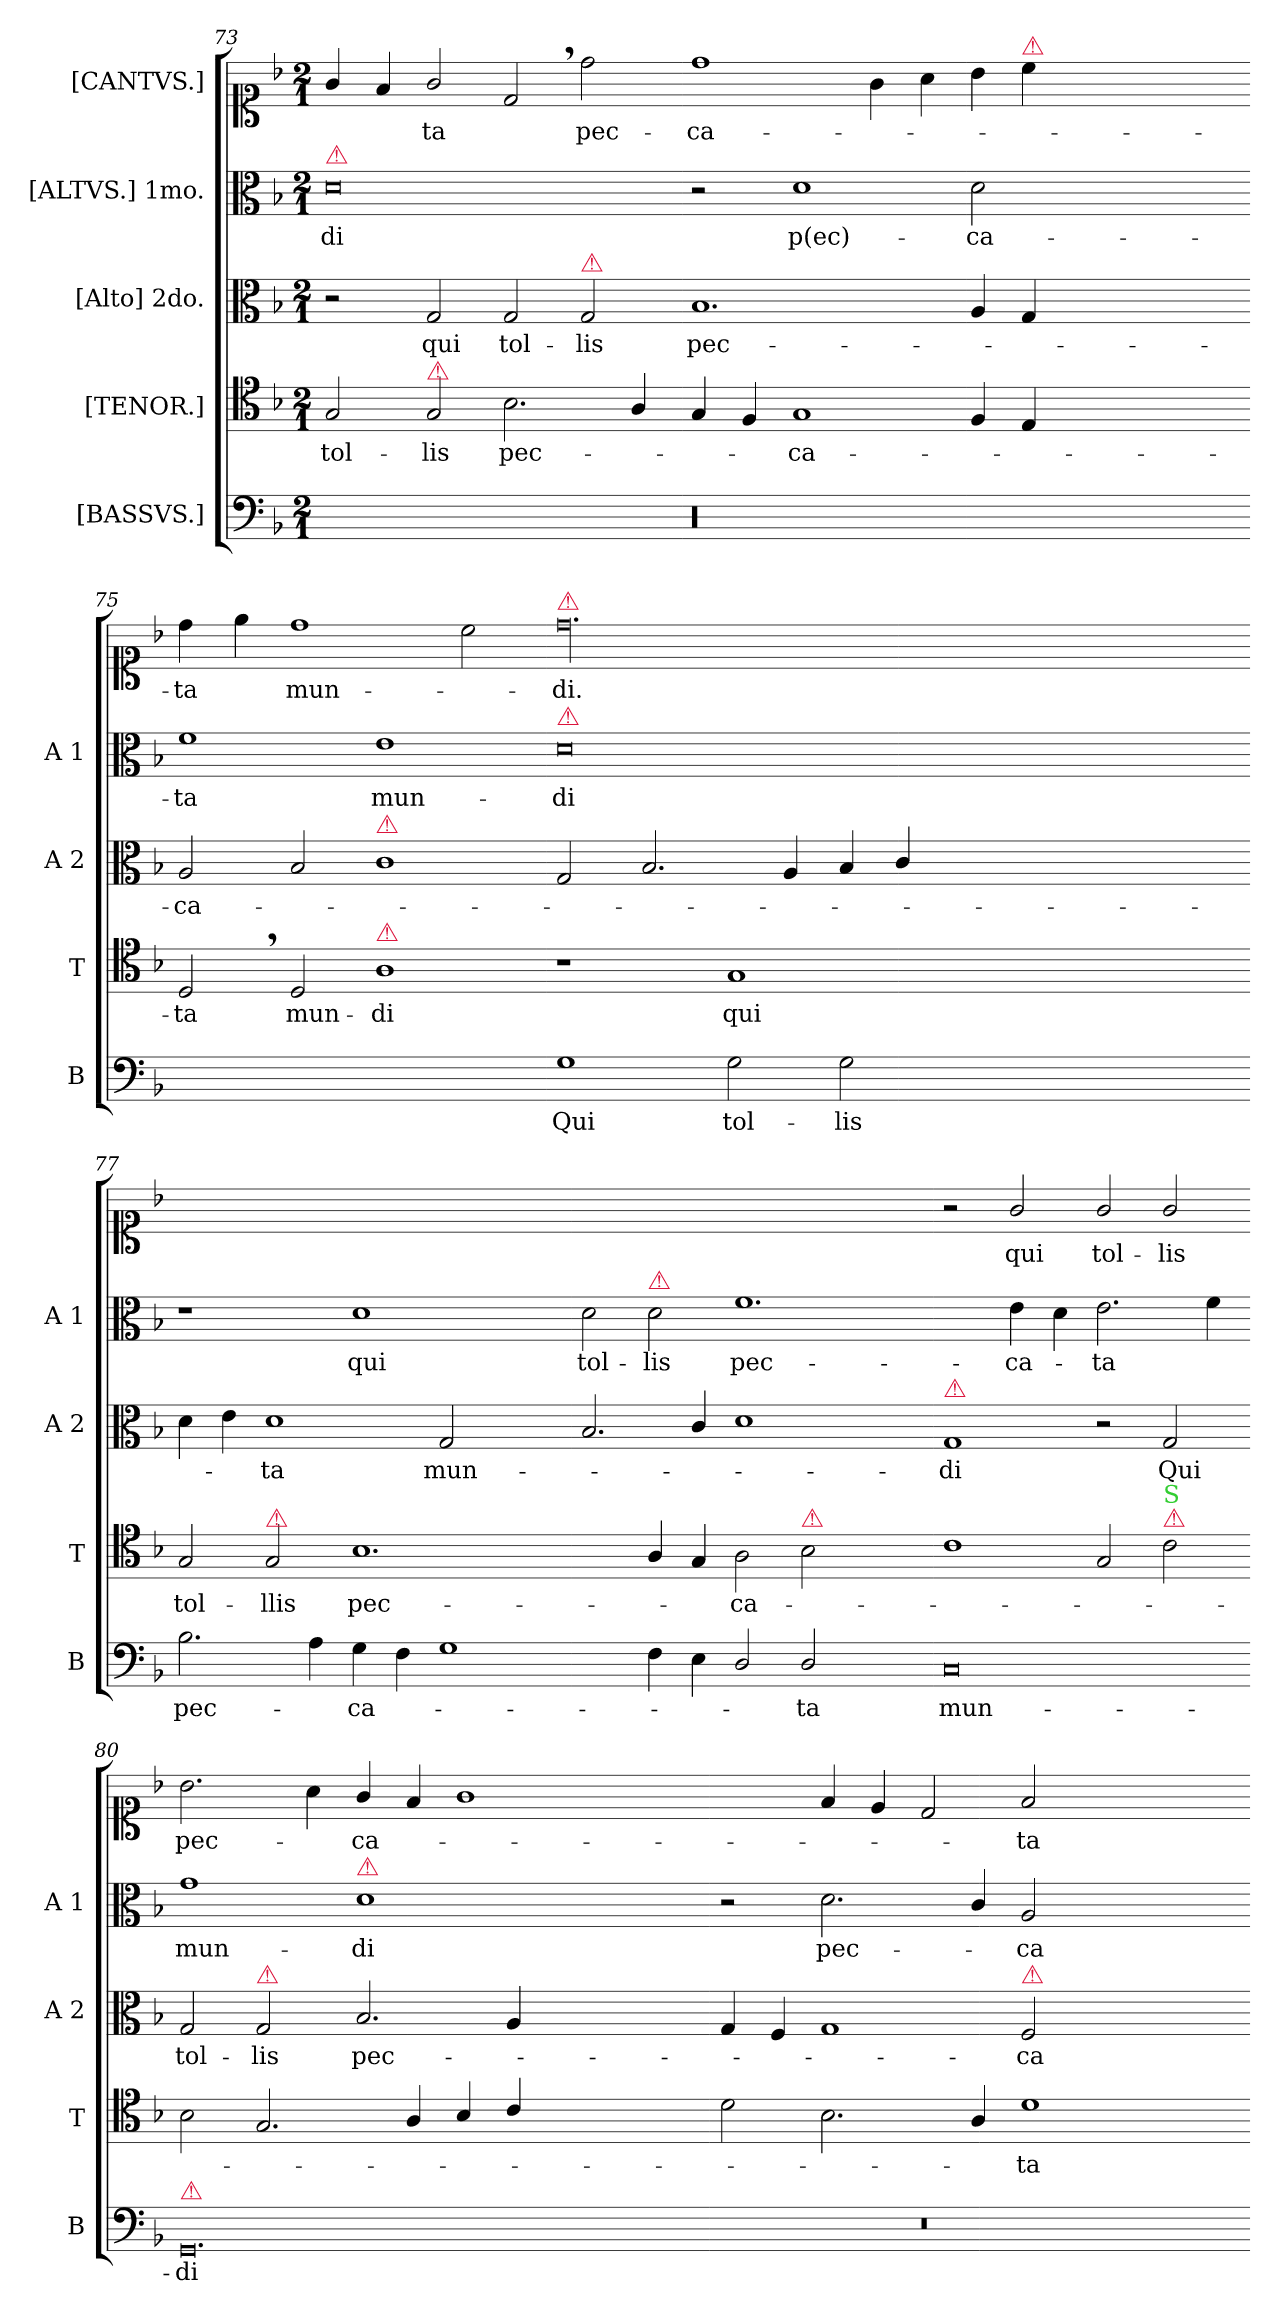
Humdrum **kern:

**kern	**text	**kern	**text	**kern	**text	**kern	**text	**kern	**text
*part5	*part5	*part4	*part4	*part3	*part3	*part2	*part2	*part1	*part1
*staff5	*staff5	*staff4	*staff4	*staff3	*staff3	*staff2	*staff2	*staff1	*staff1
*I"[BASSVS.]	*	*I"[TENOR.]	*	*I"[Alto] 2do.	*	*I"[ALTVS.] 1mo.	*	*I"[CANTVS.]	*
*I'B	*	*I'T	*	*I'A 2	*	*I'A 1	*	*	*
*clefF4	*	*clefC4	*	*clefC3	*	*clefC3	*	*clefC1	*
*k[b-]	*	*k[b-]	*	*k[b-]	*	*k[b-]	*	*k[b-]	*
*M2/1	*	*M2/1	*	*M2/1	*	*M2/1	*	*M2/1	*
=73	=73	=73	=73	=73	=73	=73	=73	=73	=73
!	!	!	!	!	!	!LO:TX:a:color=crimson:t=⚠	!	!	!
0ryy	.	2G/	tol-	2r	.	0d\	-di	4g/	.
.	.	.	.	.	.	.	.	4f/	.
!	!	!LO:TX:a:color=crimson:t=⚠	!	!	!	!	!	!	!
.	.	2G/	-lis	2G/	qui	.	.	2g/	-ta
.	.	2.B-\	pec-	2G/	tol-	.	.	2d,/	.
!	!	!	!	!LO:TX:a:color=crimson:t=⚠	!	!	!	!	!
.	.	.	.	2G/	-lis	.	.	2dd\	pec-
.	.	4A/	.	.	.	.	.	.	.
=74-	=74-	=74-	=74-	=74-	=74-	=74-	=74-	=74-	=74-
00r	.	4G/	.	1.B-/	pec-	2r	.	1dd\	-ca-
.	.	4F/	.	.	.	.	.	.	.
.	.	1G/	-ca-	.	.	1d\	p(ec)-	.	.
.	.	.	.	.	.	.	.	4g\	.
.	.	.	.	.	.	.	.	4a\	.
.	.	4F/	.	4A/	.	2d\	-ca-	4b-\	.
!	!	!	!	!	!	!	!	!LO:TX:a:color=crimson:t=⚠	!
.	.	4E/	.	4G/	.	.	.	4cc\	.
.	.	0ryy	.	0ryy	.	0ryy	.	0ryy	.
=75-	=75-	=75-	=75-	=75-	=75-	=75-	=75-	=75-	=75-
0ryy	.	2D,/	ta	2A/	-ca-	1f\	-ta	4dd\	-ta
.	.	.	.	.	.	.	.	4ee\	.
.	.	2D/	mun-	2B-/	.	.	.	1dd\	mun-
!	!	!	!	!LO:TX:a:color=crimson:t=⚠	!	!	!	!	!
!	!	!LO:TX:a:color=crimson:t=⚠	!	!	!	!	!	!	!
.	.	1A\	-di	1c\	.	1e\	mun-	.	.
.	.	.	.	.	.	.	.	2cc\	.
=76-	=76-	=76-	=76-	=76-	=76-	=76-	=76-	=76-	=76-
!	!	!	!	!	!	!	!	!LO:TX:a:color=crimson:t=⚠	!
!	!	!	!	!	!	!LO:TX:a:color=crimson:t=⚠	!	!	!
1G\	Qui	1r	.	2G/	.	0d\	-di	00.dd\	-di.
.	.	.	.	2.B-/	.	.	.	.	.
2G\	tol-	1G/	qui	.	.	.	.	.	.
.	.	.	.	4A/	.	.	.	.	.
2G\	-lis	.	.	4B-/	.	.	.	.	.
.	.	.	.	4c/	.	.	.	.	.
00ryy	.	00ryy	.	00ryy	.	00ryy	.	.	.
=77-	=77-	=77-	=77-	=77-	=77-	=77-	=77-	=77-	=77-
2.B-\	pec-	2G/	tol-	4d\	.	1r	.	0ryy	.
.	.	.	.	4e\	.	.	.	.	.
!	!	!LO:TX:a:color=crimson:t=⚠	!	!	!	!	!	!	!
.	.	2G/	-llis	1d\	-ta	.	.	.	.
4A\	.	.	.	.	.	.	.	.	.
4G\	-ca-	1.B-\	pec-	.	.	1d\	qui	.	.
4F\	.	.	.	.	.	.	.	.	.
1G\	.	.	.	2G/	mun-	.	.	.	.
.	.	.	.	2ryy	.	2ryy	.	2ryy	.
=78-	=78-	=78-	=78-	=78-	=78-	=78-	=78-	=78-	=78-
2ryy	.	2ryy	.	2.B-/	.	2d\	tol-	0ryy	.
!	!	!	!	!	!	!LO:TX:a:color=crimson:t=⚠	!	!	!
4F\	.	4A/	.	.	.	2d\	-lis	.	.
4E\	.	4G/	.	4c/	.	.	.	.	.
2D/	.	2A\	-ca-	1d\	.	1.f\	pec-	.	.
!	!	!LO:TX:a:color=crimson:t=⚠	!	!	!	!	!	!	!
2D/	-ta	2B-\	.	.	.	.	.	.	.
2ryy	.	2ryy	.	2ryy	.	.	.	2ryy	.
=79-	=79-	=79-	=79-	=79-	=79-	=79-	=79-	=79-	=79-
!	!	!	!	!LO:TX:a:color=crimson:t=⚠	!	!	!	!	!
0C/	mun-	1c\	.	1G/	-di	2ryy	.	2r	.
.	.	.	.	.	.	4e\	ca-	2g/	qui
.	.	.	.	.	.	4d\	.	.	.
.	.	2G/	.	2r	.	2.e\	-ta	2g/	tol-
!	!	!LO:TX:a:color=crimson:t=⚠	!	!	!	!	!	!	!
!	!	!LO:TX:a:color=limegreen:t=S	!	!	!	!	!	!	!
.	.	2c\	.	2G/	Qui	.	.	2g/	-lis
.	.	.	.	.	.	4f\	.	.	.
=80-	=80-	=80-	=80-	=80-	=80-	=80-	=80-	=80-	=80-
!LO:TX:a:color=crimson:t=⚠	!	!	!	!	!	!	!	!	!
0.GG/	-di	2B-\	.	2G/	tol-	1g\	mun-	2.b-\	pec-
!	!	!	!	!LO:TX:a:color=crimson:t=⚠	!	!	!	!	!
.	.	2.G/	.	2G/	-lis	.	.	.	.
.	.	.	.	.	.	.	.	4a\	.
!	!	!	!	!	!	!LO:TX:a:color=crimson:t=⚠	!	!	!
.	.	.	.	2.B-/	pec-	1d\	-di	4g/	-ca-
.	.	4A/	.	.	.	.	.	4f/	.
.	.	4B-/	.	.	.	.	.	1g\	.
.	.	4c/	.	4A/	.	.	.	.	.
.	.	1ryy	.	1ryy	.	1ryy	.	.	.
.	.	.	.	.	.	.	.	2ryy	.
=81-	=81-	=81-	=81-	=81-	=81-	=81-	=81-	=81-	=81-
1ryy	.	2d\	.	4G/	.	2r	.	2ryy	.
.	.	.	.	4F/	.	.	.	.	.
.	.	2.B-\	.	1G/	.	2.d\	pec-	4f/	.
.	.	.	.	.	.	.	.	4e/	.
0r	.	.	.	.	.	.	.	2d/	.
.	.	4A/	.	.	.	4c/	.	.	.
!	!	!	!	!LO:TX:a:color=crimson:t=⚠	!	!	!	!	!
.	.	1d\	-ta	2F/	-ca-	2A/	-ca-	2f/	-ta
.	.	.	.	1ryy	.	1ryy	.	1ryy	.
.	.	2ryy	.	.	.	.	.	.	.
=-	=-	=-	=-	=-	=-	=-	=-	=-	=-
*-	*-	*-	*-	*-	*-	*-	*-	*-	*-
